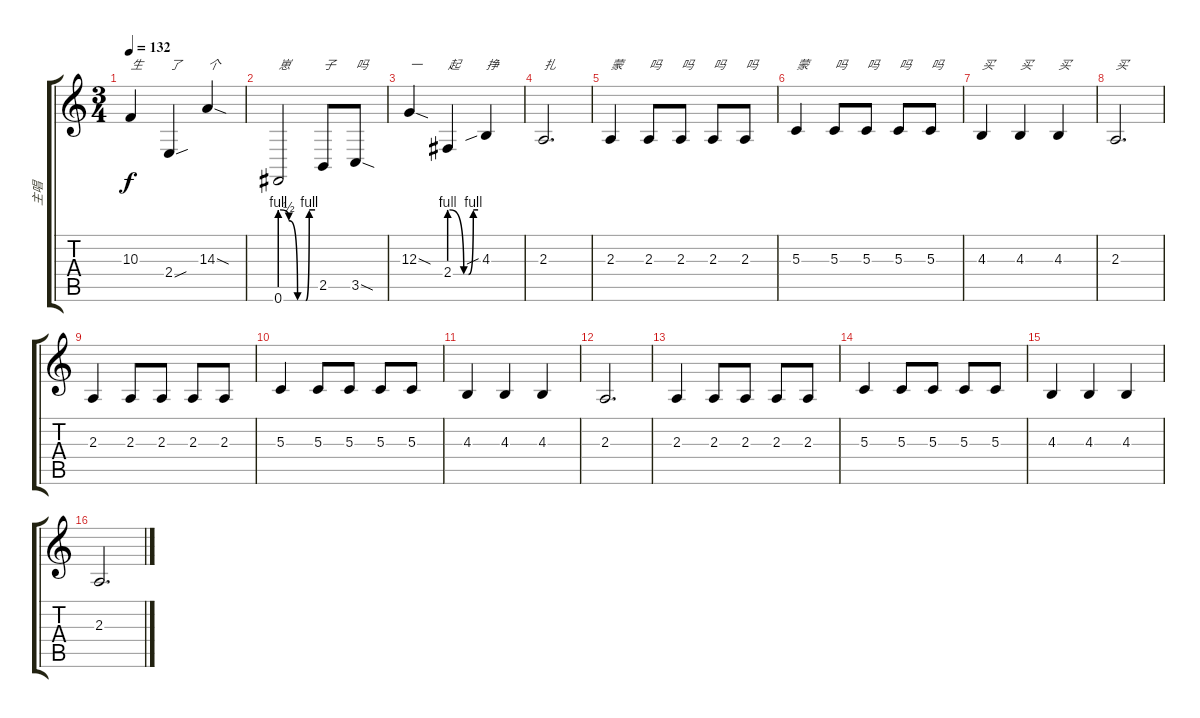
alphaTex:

\track ("主唱" "主唱") {instrument accordion}
\staff {score tabs}
\tuning (E4 B3 G3 D3 A2 E2) {hide}
\ts (3 4)
\tempo 132
\clef g2
\ks c
10.3.4{txt "生" dy f} 2.4{sou}.4{txt "了"} 14.3{sod}.4{txt "个"} |
0.6{be (custom 0 4 15 2 30 0 44 0 50 4 60 4)}.2{txt "崽"} 2.5.8{txt "子"} 3.5{sod}.8{txt "吗"} |
12.3{sod}.4{txt "一"} 2.4{be (custom 0 4 30 0 40 0 50 4 60 4)}.4{txt "起"} 4.3{sib}.4{txt "挣"} |
2.3.2{d txt "扎"} |
2.3.4{txt "蒙"} 2.3.8{txt "吗"} 2.3.8{txt "吗"} 2.3.8{txt "吗"} 2.3.8{txt "吗"} |
5.3.4{txt "蒙"} 5.3.8{txt "吗"} 5.3.8{txt "吗"} 5.3.8{txt "吗"} 5.3.8{txt "吗"} |
4.3.4{txt "买"} 4.3.4{txt "买"} 4.3.4{txt "买"} |
2.3.2{d txt "买"} |
2.3.4 2.3.8 2.3.8 2.3.8 2.3.8 |
5.3.4 5.3.8 5.3.8 5.3.8 5.3.8 |
4.3.4 4.3.4 4.3.4 |
2.3.2{d} |
2.3.4 2.3.8 2.3.8 2.3.8 2.3.8 |
5.3.4 5.3.8 5.3.8 5.3.8 5.3.8 |
4.3.4 4.3.4 4.3.4 |
2.3.2{d}
